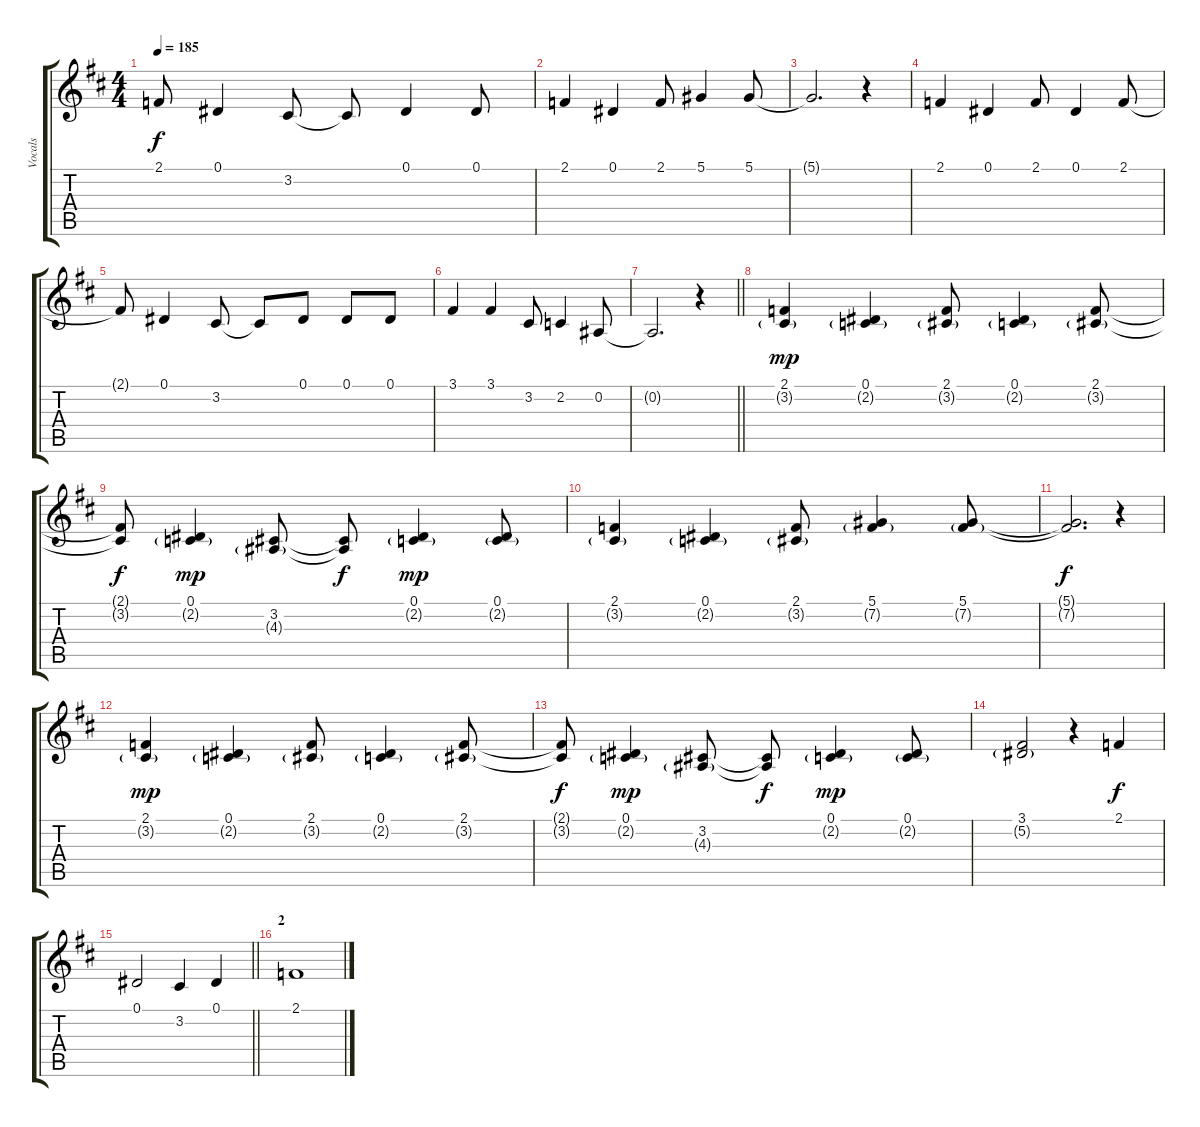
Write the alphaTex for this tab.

\track ("Vocals" "Vocals") {instrument oboe}
\staff {score tabs}
\tuning (Eb4 Bb3 Gb3 Db3 Ab2 Eb2) {hide}
\ts (4 4)
\tempo 185
\clef g2
\ks d
2.1{t}.8{dy f} 0.1.4 3.2.8 3.2{t}.8 0.1.4 0.1.8 |
2.1.4 0.1.4 2.1.8 5.1.4 5.1.8 |
5.1{t}.2{d} r.4 |
2.1.4 0.1.4 2.1.8 0.1.4 2.1.8 |
2.1{t}.8 0.1.4 3.2.8 3.2{t}.8 0.1.8 0.1.8 0.1.8 |
3.1.4 3.1.4 3.2.8 2.2.4 0.2.8 |
\barLineRight lightlight
0.2{t}.2{d} r.4 |
(2.1 3.2{g}).4{dy mp} (0.1 2.2{g}).4 (2.1 3.2{g}).8 (0.1 2.2{g}).4 (2.1 3.2{g}).8 |
(2.1{t} 3.2{t}).8{dy f} (0.1 2.2{g}).4{dy mp} (3.2 4.3{g}).8 (3.2{t} 4.3{t}).8{dy f} (0.1 2.2{g}).4{dy mp} (0.1 2.2{g}).8 |
(2.1 3.2{g}).4 (0.1 2.2{g}).4 (2.1 3.2{g}).8 (5.1 7.2{g}).4 (5.1 7.2{g}).8 |
(5.1{t} 7.2{t}).2{d dy f} r.4 |
(2.1 3.2{g}).4{dy mp} (0.1 2.2{g}).4 (2.1 3.2{g}).8 (0.1 2.2{g}).4 (2.1 3.2{g}).8 |
(2.1{t} 3.2{t}).8{dy f} (0.1 2.2{g}).4{dy mp} (3.2 4.3{g}).8 (3.2{t} 4.3{t}).8{dy f} (0.1 2.2{g}).4{dy mp} (0.1 2.2{g}).8 |
(3.1 5.2{g}).2 r.4 2.1.4{dy f} |
\barLineRight lightlight
0.1.2 3.2.4 0.1.4 |
\section ("" "2")
2.1.1
